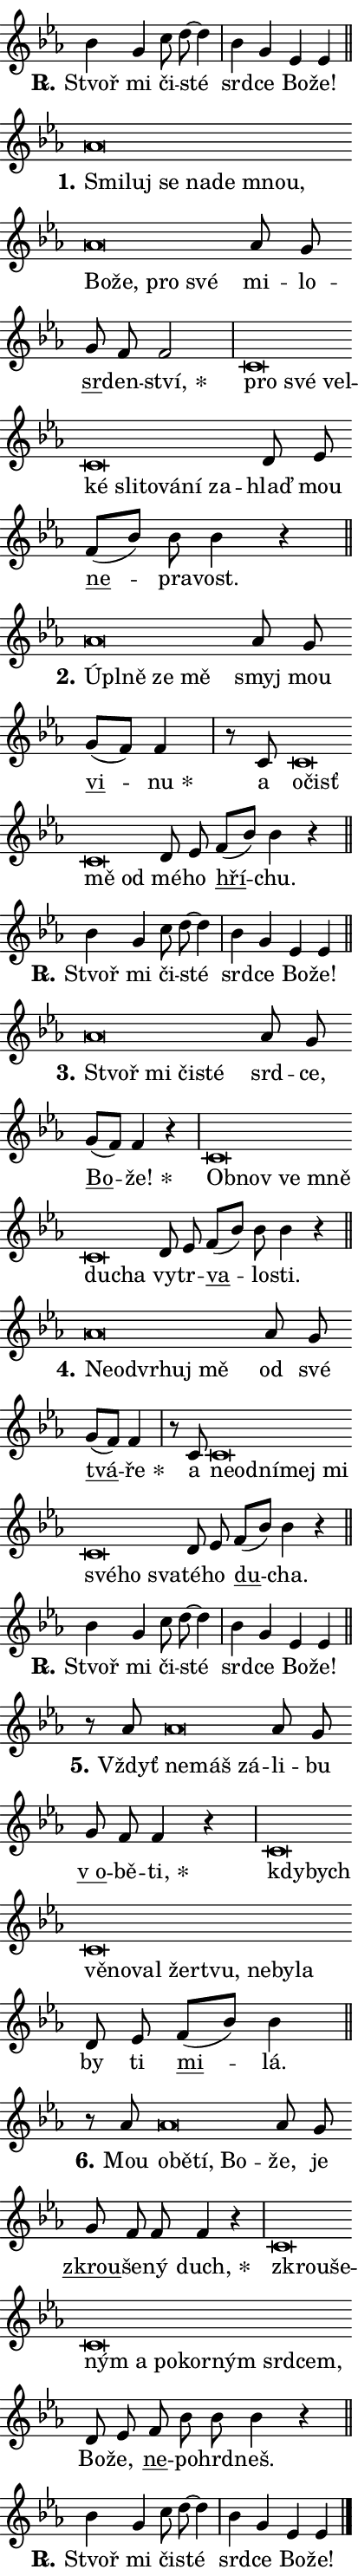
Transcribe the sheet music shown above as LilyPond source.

\version "2.24.0"
\header { tagline = "" }
\paper {
  indent = 0\cm
  top-margin = 0\cm
  right-margin = 0.13\cm % to fit lyric hyphens
  bottom-margin = 0\cm
  left-margin = 0\cm
  paper-width = 7\cm
  page-breaking = #ly:one-page-breaking
  system-system-spacing.basic-distance = #11
  score-system-spacing.basic-distance = #11
  ragged-last = ##f
}


%% Author: Thomas Morley
%% https://lists.gnu.org/archive/html/lilypond-user/2020-05/msg00002.html
#(define (line-position grob)
"Returns position of @var[grob} in current system:
   @code{'start}, if at first time-step
   @code{'end}, if at last time-step
   @code{'middle} otherwise
"
  (let* ((col (ly:item-get-column grob))
         (ln (ly:grob-object col 'left-neighbor))
         (rn (ly:grob-object col 'right-neighbor))
         (col-to-check-left (if (ly:grob? ln) ln col))
         (col-to-check-right (if (ly:grob? rn) rn col))
         (break-dir-left
           (and
             (ly:grob-property col-to-check-left 'non-musical #f)
             (ly:item-break-dir col-to-check-left)))
         (break-dir-right
           (and
             (ly:grob-property col-to-check-right 'non-musical #f)
             (ly:item-break-dir col-to-check-right))))
        (cond ((eqv? 1 break-dir-left) 'start)
              ((eqv? -1 break-dir-right) 'end)
              (else 'middle))))

#(define (tranparent-at-line-position vctor)
  (lambda (grob)
  "Relying on @code{line-position} select the relevant enry from @var{vctor}.
Used to determine transparency,"
    (case (line-position grob)
      ((end) (not (vector-ref vctor 0)))
      ((middle) (not (vector-ref vctor 1)))
      ((start) (not (vector-ref vctor 2))))))

noteHeadBreakVisibility =
#(define-music-function (break-visibility)(vector?)
"Makes @code{NoteHead}s transparent relying on @var{break-visibility}"
#{
  \override NoteHead.transparent =
    #(tranparent-at-line-position break-visibility)
#})

#(define delete-ledgers-for-transparent-note-heads
  (lambda (grob)
    "Reads whether a @code{NoteHead} is transparent.
If so this @code{NoteHead} is removed from @code{'note-heads} from
@var{grob}, which is supposed to be @code{LedgerLineSpanner}.
As a result ledgers are not printed for this @code{NoteHead}"
    (let* ((nhds-array (ly:grob-object grob 'note-heads))
           (nhds-list
             (if (ly:grob-array? nhds-array)
                 (ly:grob-array->list nhds-array)
                 '()))
           ;; Relies on the transparent-property being done before
           ;; Staff.LedgerLineSpanner.after-line-breaking is executed.
           ;; This is fragile ...
           (to-keep
             (remove
               (lambda (nhd)
                 (ly:grob-property nhd 'transparent #f))
               nhds-list)))
      ;; TODO find a better method to iterate over grob-arrays, similiar
      ;; to filter/remove etc for lists
      ;; For now rebuilt from scratch
      (set! (ly:grob-object grob 'note-heads)  '())
      (for-each
        (lambda (nhd)
          (ly:pointer-group-interface::add-grob grob 'note-heads nhd))
        to-keep))))

squashNotes = {
  \override NoteHead.X-extent = #'(-0.2 . 0.2)
  \override NoteHead.Y-extent = #'(-0.75 . 0)
  \override NoteHead.stencil =
    #(lambda (grob)
       (let ((pos (ly:grob-property grob 'staff-position)))
         (begin
           (if (< pos -7) (display "ERROR: Lower brevis then expected\n") (display "OK: Expected brevis position\n"))
           (if (<= pos -6) ly:text-interface::print ly:note-head::print))))
}
unSquashNotes = {
  \revert NoteHead.X-extent
  \revert NoteHead.Y-extent
  \revert NoteHead.stencil
}

hideNotes = \noteHeadBreakVisibility #begin-of-line-visible
unHideNotes = \noteHeadBreakVisibility #all-visible

% work-around for resetting accidentals
% https://lilypond.org/doc/v2.23/Documentation/notation/displaying-rhythms#unmetered-music
cadenzaMeasure = {
  \cadenzaOff
  \partial 1024 s1024
  \cadenzaOn
}

#(define-markup-command (accent layout props text) (markup?)
  "Underline accented syllable"
  (interpret-markup layout props
    #{\markup \override #'(offset . 4.3) \underline { #text }#}))

responsum = \markup \concat {
  "R" \hspace #-1.05 \path #0.1 #'((moveto 0 0.07) (lineto 0.9 0.8)) \hspace #0.05 "."
}

spaceSize = #0.6828661417322834 % exact space size for TeX Gyre Schola

\layout {
  \context {
    \Staff
    \remove "Time_signature_engraver"
    \override LedgerLineSpanner.after-line-breaking = #delete-ledgers-for-transparent-note-heads
  }
  \context {
    \Lyrics {
      \override LyricSpace.minimum-distance = \spaceSize
      \override LyricText.font-name = #"TeX Gyre Schola"
      \override LyricText.font-size = 1
      \override StanzaNumber.font-name = #"TeX Gyre Schola Bold"
      \override StanzaNumber.font-size = 1
    }
  }
  \context {
    \Score 
    \override NoteHead.text =
      #(lambda (grob) 
        (let ((pos (ly:grob-property grob 'staff-position)))
          #{\markup {
            \combine
              \halign #-0.55 \raise #(if (= pos -6) 0 0.5) \override #'(thickness . 2) \draw-line #'(3.2 . 0)
              \musicglyph "noteheads.sM1"
          }#}))
  }
}

% magnetic-lyrics.ily
%
%   written by
%     Jean Abou Samra <jean@abou-samra.fr>
%     Werner Lemberg <wl@gnu.org>
%
%   adapted by
%     Jiri Hon <jiri.hon@gmail.com>
%
% Version 2022-Apr-15

% https://www.mail-archive.com/lilypond-user@gnu.org/msg149350.html

#(define (Left_hyphen_pointer_engraver context)
   "Collect syllable-hyphen-syllable occurrences in lyrics and store
them in properties.  This engraver only looks to the left.  For
example, if the lyrics input is @code{foo -- bar}, it does the
following.

@itemize @bullet
@item
Set the @code{text} property of the @code{LyricHyphen} grob between
@q{foo} and @q{bar} to @code{foo}.

@item
Set the @code{left-hyphen} property of the @code{LyricText} grob with
text @q{foo} to the @code{LyricHyphen} grob between @q{foo} and
@q{bar}.
@end itemize

Use this auxiliary engraver in combination with the
@code{lyric-@/text::@/apply-@/magnetic-@/offset!} hook."
   (let ((hyphen #f)
         (text #f))
     (make-engraver
      (acknowledgers
       ((lyric-syllable-interface engraver grob source-engraver)
        (set! text grob)))
      (end-acknowledgers
       ((lyric-hyphen-interface engraver grob source-engraver)
        ;(when (not (grob::has-interface grob 'lyric-space-interface))
          (set! hyphen grob)));)
      ((stop-translation-timestep engraver)
       (when (and text hyphen)
         (ly:grob-set-object! text 'left-hyphen hyphen))
       (set! text #f)
       (set! hyphen #f)))))

#(define (lyric-text::apply-magnetic-offset! grob)
   "If the space between two syllables is less than the value in
property @code{LyricText@/.details@/.squash-threshold}, move the right
syllable to the left so that it gets concatenated with the left
syllable.

Use this function as a hook for
@code{LyricText@/.after-@/line-@/breaking} if the
@code{Left_@/hyphen_@/pointer_@/engraver} is active."
   (let ((hyphen (ly:grob-object grob 'left-hyphen #f)))
     (when hyphen
       (let ((left-text (ly:spanner-bound hyphen LEFT)))
         (when (grob::has-interface left-text 'lyric-syllable-interface)
           (let* ((common (ly:grob-common-refpoint grob left-text X))
                  (this-x-ext (ly:grob-extent grob common X))
                  (left-x-ext
                   (begin
                     ;; Trigger magnetism for left-text.
                     (ly:grob-property left-text 'after-line-breaking)
                     (ly:grob-extent left-text common X)))
                  ;; `delta` is the gap width between two syllables.
                  (delta (- (interval-start this-x-ext)
                            (interval-end left-x-ext)))
                  (details (ly:grob-property grob 'details))
                  (threshold (assoc-get 'squash-threshold details 0.2)))
             (when (< delta threshold)
               (let* (;; We have to manipulate the input text so that
                      ;; ligatures crossing syllable boundaries are not
                      ;; disabled.  For languages based on the Latin
                      ;; script this is essentially a beautification.
                      ;; However, for non-Western scripts it can be a
                      ;; necessity.
                      (lt (ly:grob-property left-text 'text))
                      (rt (ly:grob-property grob 'text))
                      (is-space (grob::has-interface hyphen 'lyric-space-interface))
                      (space (if is-space " " ""))
                      (extra-delta (if is-space spaceSize 0))
                      ;; Append new syllable.
                      (ltrt-space (if (and (string? lt) (string? rt))
                                (string-append lt space rt)
                                (make-concat-markup (list lt space rt))))
                      ;; Right-align `ltrt` to the right side.
                      (ltrt-space-markup (grob-interpret-markup
                               grob
                               (make-translate-markup
                                (cons (interval-length this-x-ext) 0)
                                (make-right-align-markup ltrt-space)))))
                 (begin
                   ;; Don't print `left-text`.
                   (ly:grob-set-property! left-text 'stencil #f)
                   ;; Set text and stencil (which holds all collected
                   ;; syllables so far) and shift it to the left.
                   (ly:grob-set-property! grob 'text ltrt-space)
                   (ly:grob-set-property! grob 'stencil ltrt-space-markup)
                   (ly:grob-translate-axis! grob (- (- delta extra-delta)) X))))))))))


#(define (lyric-hyphen::displace-bounds-first grob)
   ;; Make very sure this callback isn't triggered too early.
   (let ((left (ly:spanner-bound grob LEFT))
         (right (ly:spanner-bound grob RIGHT)))
     (ly:grob-property left 'after-line-breaking)
     (ly:grob-property right 'after-line-breaking)
     (ly:lyric-hyphen::print grob)))

squashThreshold = #0.4

\layout {
  \context {
    \Lyrics
    \consists #Left_hyphen_pointer_engraver
    \override LyricText.after-line-breaking =
      #lyric-text::apply-magnetic-offset!
    \override LyricHyphen.stencil = #lyric-hyphen::displace-bounds-first
    \override LyricText.details.squash-threshold = \squashThreshold
    \override LyricHyphen.minimum-distance = 0
    \override LyricHyphen.minimum-length = \squashThreshold
  }
}

squashText = \override LyricText.details.squash-threshold = 9999
unSquashText = \override LyricText.details.squash-threshold = \squashThreshold

leftText = \override LyricText.self-alignment-X = #LEFT
unLeftText = \revert LyricText.self-alignment-X

starOffset = #(lambda (grob) 
                (let ((x_offset (ly:self-alignment-interface::aligned-on-x-parent grob)))
                  (if (= x_offset 0) 0 (+ x_offset 1.2))))

star = #(define-music-function (syllable)(string?)
"Append star separator at the end of a syllable"
#{
  \once \override LyricText.X-offset = #starOffset
  \lyricmode { \markup {
    #syllable
    \override #'((font-name . "TeX Gyre Schola Bold")) \hspace #0.2 \lower #0.65 \larger "*"
  } }
#})

starAccent = #(define-music-function (syllable)(string?)
"Append star separator at the end of a syllable and make accent"
#{
  \once \override LyricText.X-offset = #starOffset
  \lyricmode { \markup {
    \accent #syllable
    \override #'((font-name . "TeX Gyre Schola Bold")) \hspace #0.2 \lower #0.65 \larger "*"
  } }
#})

breath = #(define-music-function (syllable)(string?)
"Append breathing indicator at the end of a syllable"
#{
  \lyricmode { \markup { #syllable "+" } }
#})

optionalBreath = #(define-music-function (syllable)(string?)
"Append optional breathing indicator at the end of a syllable"
#{
  \lyricmode { \markup { #syllable "(+)" } }
#})


\score {
    <<
        \new Voice = "melody" { \cadenzaOn \key es \major \relative { bes'4 g c8 d8~ 4 \cadenzaMeasure \bar "|" bes4 g \bar "" es es \cadenzaMeasure \bar "||" \break } }
        \new Lyrics \lyricsto "melody" { \lyricmode { \set stanza = \responsum
Stvoř mi či -- sté srd -- ce Bo -- že! } }
    >>
    \layout {}
}

\score {
    <<
        \new Voice = "melody" { \cadenzaOn \key es \major \relative { \squashNotes as'\breve*1/16 \hideNotes \breve*1/16 \bar "" \breve*1/16 \bar "" \breve*1/16 \bar "" \breve*1/16 \bar "" \breve*1/16 \bar "" \breve*1/16 \bar "" \breve*1/16 \bar "" \breve*1/16 \breve*1/16 \bar "" \unHideNotes \unSquashNotes as8 g \bar "" g f f2 \cadenzaMeasure \bar "|" \squashNotes c\breve*1/16 \hideNotes \breve*1/16 \bar "" \breve*1/16 \bar "" \breve*1/16 \bar "" \breve*1/16 \bar "" \breve*1/16 \bar "" \breve*1/16 \bar "" \breve*1/16 \breve*1/16 \bar "" \unHideNotes \unSquashNotes d8 es \bar "" f[( bes)] bes bes4 r \cadenzaMeasure \bar "||" \break } }
        \new Lyrics \lyricsto "melody" { \lyricmode { \set stanza = "1."
\leftText Smi -- \squashText luj se na -- de mnou, Bo -- že, pro své \unLeftText \unSquashText mi -- lo -- \markup \accent sr -- den -- \star ství, \leftText pro \squashText své vel -- ké sli -- to -- vá -- ní za -- \unLeftText \unSquashText hlaď mou \markup \accent ne -- pra -- vost. } }
    >>
    \layout {}
}

\score {
    <<
        \new Voice = "melody" { \cadenzaOn \key es \major \relative { \squashNotes as'\breve*1/16 \hideNotes \breve*1/16 \bar "" \breve*1/16 \breve*1/16 \bar "" \unHideNotes \unSquashNotes as8 g \bar "" g[( f)] f4 \cadenzaMeasure \bar "|" r8 c \squashNotes c\breve*1/16 \hideNotes \breve*1/16 \bar "" \breve*1/16 \breve*1/16 \bar "" \unHideNotes \unSquashNotes d8 es \bar "" f[( bes)] bes4 r \cadenzaMeasure \bar "||" \break } }
        \new Lyrics \lyricsto "melody" { \lyricmode { \set stanza = "2."
\leftText Úpl -- \squashText ně ze mě \unLeftText \unSquashText smyj mou \markup \accent vi -- \star nu a \leftText o -- \squashText čisť mě od \unLeftText \unSquashText mé -- ho \markup \accent hří -- chu. } }
    >>
    \layout {}
}

\score {
    <<
        \new Voice = "melody" { \cadenzaOn \key es \major \relative { bes'4 g c8 d8~ 4 \cadenzaMeasure \bar "|" bes4 g \bar "" es es \cadenzaMeasure \bar "||" \break } }
        \new Lyrics \lyricsto "melody" { \lyricmode { \set stanza = \responsum
Stvoř mi či -- sté srd -- ce Bo -- že! } }
    >>
    \layout {}
}

\score {
    <<
        \new Voice = "melody" { \cadenzaOn \key es \major \relative { \squashNotes as'\breve*1/16 \hideNotes \breve*1/16 \bar "" \breve*1/16 \breve*1/16 \bar "" \unHideNotes \unSquashNotes as8 g \bar "" g[( f)] f4 r \cadenzaMeasure \bar "|" \squashNotes c\breve*1/16 \hideNotes \breve*1/16 \bar "" \breve*1/16 \bar "" \breve*1/16 \bar "" \breve*1/16 \breve*1/16 \bar "" \unHideNotes \unSquashNotes d8 es \bar "" f[( bes)] bes bes4 r \cadenzaMeasure \bar "||" \break } }
        \new Lyrics \lyricsto "melody" { \lyricmode { \set stanza = "3."
\leftText Stvoř \squashText mi či -- sté \unLeftText \unSquashText srd -- ce, \markup \accent Bo -- \star že! \leftText Ob -- \squashText nov ve mně du -- cha \unLeftText \unSquashText vy -- tr -- \markup \accent va -- lo -- sti. } }
    >>
    \layout {}
}

\score {
    <<
        \new Voice = "melody" { \cadenzaOn \key es \major \relative { \squashNotes as'\breve*1/16 \hideNotes \breve*1/16 \bar "" \breve*1/16 \bar "" \breve*1/16 \breve*1/16 \bar "" \unHideNotes \unSquashNotes as8 g \bar "" g[( f)] f4 \cadenzaMeasure \bar "|" r8 c \squashNotes c\breve*1/16 \hideNotes \breve*1/16 \bar "" \breve*1/16 \bar "" \breve*1/16 \bar "" \breve*1/16 \bar "" \breve*1/16 \bar "" \breve*1/16 \breve*1/16 \bar "" \unHideNotes \unSquashNotes d8 es \bar "" f[( bes)] bes4 r \cadenzaMeasure \bar "||" \break } }
        \new Lyrics \lyricsto "melody" { \lyricmode { \set stanza = "4."
\leftText Ne -- \squashText od -- vr -- huj mě \unLeftText \unSquashText od své \markup \accent tvá -- \star ře a \leftText ne -- \squashText od -- ní -- mej mi své -- ho sva -- \unLeftText \unSquashText té -- ho \markup \accent du -- cha. } }
    >>
    \layout {}
}

\score {
    <<
        \new Voice = "melody" { \cadenzaOn \key es \major \relative { bes'4 g c8 d8~ 4 \cadenzaMeasure \bar "|" bes4 g \bar "" es es \cadenzaMeasure \bar "||" \break } }
        \new Lyrics \lyricsto "melody" { \lyricmode { \set stanza = \responsum
Stvoř mi či -- sté srd -- ce Bo -- že! } }
    >>
    \layout {}
}

\score {
    <<
        \new Voice = "melody" { \cadenzaOn \key es \major \relative { r8 as' \squashNotes as\breve*1/16 \hideNotes \breve*1/16 \breve*1/16 \bar "" \unHideNotes \unSquashNotes as8 g \bar "" g f f4 r \cadenzaMeasure \bar "|" \squashNotes c\breve*1/16 \hideNotes \breve*1/16 \bar "" \breve*1/16 \bar "" \breve*1/16 \bar "" \breve*1/16 \bar "" \breve*1/16 \bar "" \breve*1/16 \bar "" \breve*1/16 \bar "" \breve*1/16 \breve*1/16 \bar "" \unHideNotes \unSquashNotes d8 es \bar "" f[( bes)] bes4 \cadenzaMeasure \bar "||" \break } }
        \new Lyrics \lyricsto "melody" { \lyricmode { \set stanza = "5."
Vždyť \leftText ne -- \squashText máš zá -- \unLeftText \unSquashText li -- bu \markup \accent "v o" -- bě -- \star ti, \leftText kdy -- \squashText bych vě -- no -- val žer -- tvu, ne -- by -- la \unLeftText \unSquashText by ti \markup \accent mi -- lá. } }
    >>
    \layout {}
}

\score {
    <<
        \new Voice = "melody" { \cadenzaOn \key es \major \relative { r8 as' \squashNotes as\breve*1/16 \hideNotes \breve*1/16 \bar "" \breve*1/16 \breve*1/16 \bar "" \unHideNotes \unSquashNotes as8 g \bar "" g f f f4 r \cadenzaMeasure \bar "|" \squashNotes c\breve*1/16 \hideNotes \breve*1/16 \bar "" \breve*1/16 \bar "" \breve*1/16 \bar "" \breve*1/16 \bar "" \breve*1/16 \bar "" \breve*1/16 \bar "" \breve*1/16 \breve*1/16 \bar "" \unHideNotes \unSquashNotes d8 es \bar "" f bes bes bes4 r \cadenzaMeasure \bar "||" \break } }
        \new Lyrics \lyricsto "melody" { \lyricmode { \set stanza = "6."
Mou \leftText o -- \squashText bě -- tí, Bo -- \unLeftText \unSquashText že, je \markup \accent zkrou -- še -- ný \star duch, \leftText zkrou -- \squashText še -- ným a po -- kor -- ným srd -- cem, \unLeftText \unSquashText Bo -- že, \markup \accent ne -- po -- hrd -- neš. } }
    >>
    \layout {}
}

\score {
    <<
        \new Voice = "melody" { \cadenzaOn \key es \major \relative { bes'4 g c8 d8~ 4 \cadenzaMeasure \bar "|" bes4 g \bar "" es es \cadenzaMeasure \bar "||" \break } \bar "|." }
        \new Lyrics \lyricsto "melody" { \lyricmode { \set stanza = \responsum
Stvoř mi či -- sté srd -- ce Bo -- že! } }
    >>
    \layout {}
}
